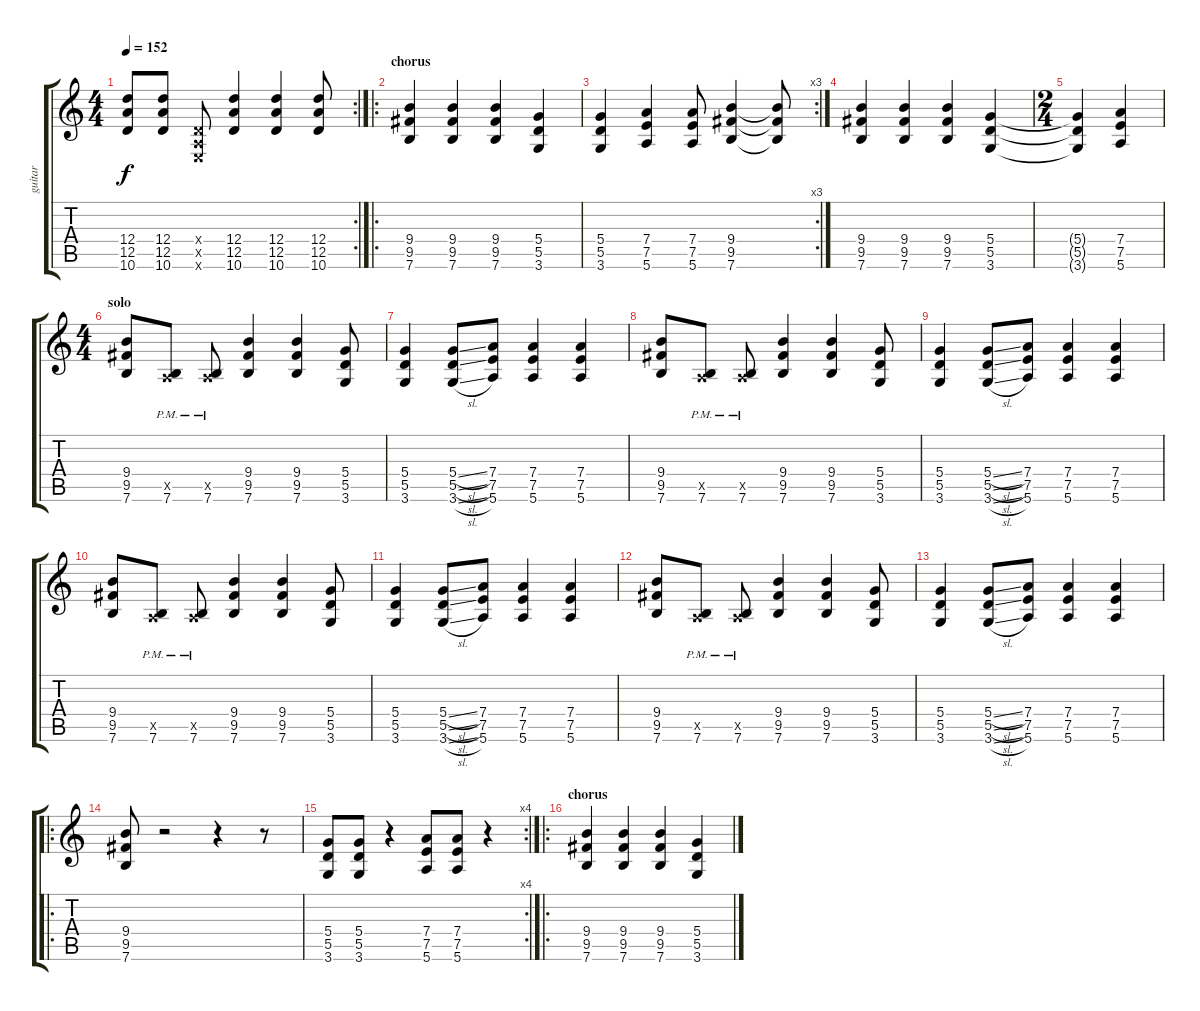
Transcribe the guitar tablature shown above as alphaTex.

\track ("guitar" "guitar") {instrument distortionguitar}
\staff {score tabs}
\tuning (E4 B3 G3 D3 A2 E2) {hide}
\rc 2
\ts (4 4)
\tempo 152
\clef g2
\ks c
(12.4 12.5 10.6).8{dy f} (12.4 12.5 10.6).8 (0.4{x} 0.5{x} 0.6{x}).8 (12.4 12.5 10.6).4 (12.4 12.5 10.6).4 (12.4 12.5 10.6).8 |
\ro
\section ("" "chorus")
(9.4 9.5 7.6).4 (9.4 9.5 7.6).4 (9.4 9.5 7.6).4 (5.4 5.5 3.6).4 |
\rc 3
(5.4 5.5 3.6).4 (7.4 7.5 5.6).4 (7.4 7.5 5.6).8 (9.4 9.5 7.6).4 (9.4{t} 9.5{t} 7.6{t}).8 |
(9.4 9.5 7.6).4 (9.4 9.5 7.6).4 (9.4 9.5 7.6).4 (5.4 5.5 3.6).4 |
\ts (2 4)
(5.4{t} 5.5{t} 3.6{t}).4 (7.4 7.5 5.6).4 |
\ts (4 4)
\section ("" "solo")
(9.4 9.5 7.6).8 (0.5{x} 7.6{pm}).8 (0.5{x} 7.6{pm}).8 (9.4 9.5 7.6).4 (9.4 9.5 7.6).4 (5.4 5.5 3.6).8 |
(5.4 5.5 3.6).4 (5.4{sl} 5.5{sl} 3.6{sl}).8 (7.4 7.5 5.6).8 (7.4 7.5 5.6).4 (7.4 7.5 5.6).4 |
(9.4 9.5 7.6).8 (0.5{x} 7.6{pm}).8 (0.5{x} 7.6{pm}).8 (9.4 9.5 7.6).4 (9.4 9.5 7.6).4 (5.4 5.5 3.6).8 |
(5.4 5.5 3.6).4 (5.4{sl} 5.5{sl} 3.6{sl}).8 (7.4 7.5 5.6).8 (7.4 7.5 5.6).4 (7.4 7.5 5.6).4 |
(9.4 9.5 7.6).8 (0.5{x} 7.6{pm}).8 (0.5{x} 7.6{pm}).8 (9.4 9.5 7.6).4 (9.4 9.5 7.6).4 (5.4 5.5 3.6).8 |
(5.4 5.5 3.6).4 (5.4{sl} 5.5{sl} 3.6{sl}).8 (7.4 7.5 5.6).8 (7.4 7.5 5.6).4 (7.4 7.5 5.6).4 |
(9.4 9.5 7.6).8 (0.5{x} 7.6{pm}).8 (0.5{x} 7.6{pm}).8 (9.4 9.5 7.6).4 (9.4 9.5 7.6).4 (5.4 5.5 3.6).8 |
(5.4 5.5 3.6).4 (5.4{sl} 5.5{sl} 3.6{sl}).8 (7.4 7.5 5.6).8 (7.4 7.5 5.6).4 (7.4 7.5 5.6).4 |
\ro
(9.4 9.5 7.6).8 r.2 r.4 r.8 |
\rc 4
(5.4 5.5 3.6).8 (5.4 5.5 3.6).8 r.4 (7.4 7.5 5.6).8 (7.4 7.5 5.6).8 r.4 |
\ro
\section ("" "chorus")
(9.4 9.5 7.6).4 (9.4 9.5 7.6).4 (9.4 9.5 7.6).4 (5.4 5.5 3.6).4
